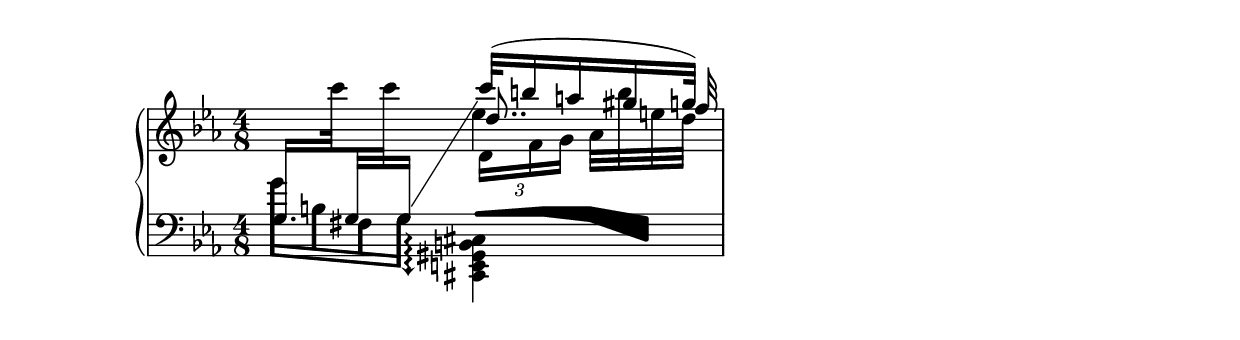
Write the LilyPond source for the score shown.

% Do not edit this file; it is automatically
% generated from Documentation/snippets/new
% This file is in the public domain.
%% Note: this file works from version 2.13.36
\version "2.13.36"
\header {
  lsrtags = "headwords"
  texidoc = "Random complex notation"
  doctitle = "Screech and Boink"
} % begin verbatim


\score {
  \context PianoStaff <<
    \new Staff = "up" {
      \time 4/8
      \key c \minor
      <<
        {
          \revert Stem #'direction
          \change Staff = down
          \set subdivideBeams = ##t
          g16.[
          \change Staff = up
          c'''32
          \change Staff = down
          g32
          \change Staff = up
          c'''32
          \change Staff = down
          g16]
          \change Staff = up
          \stemUp
          \set followVoice = ##t
          c'''32([ b''16 a''16 gis''16 g''32)]
        }
        \\
        { s4 \times 2/3 { d'16[ f' g'] } as'32[ b''32 e'' d''] }
        \\
        { s4 \autoBeamOff d''8.. f''32  }
        \\
        { s4 es''4 }
      >>
    }
    \new Staff = "down" {
      \clef bass
      \key c \minor
      \set subdivideBeams = ##f
      \override Stem #'french-beaming = ##t
      \override Beam #'beam-thickness = #0.3
      \override Stem #'thickness = #4.0
      g'16[ b16 fis16 g16]
      <<
        \makeClusters {
          as16 <as b> <g b> <g cis>
        }
        \\
        {
          \override Staff.Arpeggio #'arpeggio-direction = #DOWN
          <cis, e, gis, b, cis>4\arpeggio
        }
      >>
    }
  >>
  \midi {
    \context {
      \Score
      tempoWholesPerMinute = #(ly:make-moment 60 8)
    }
  }
  \layout {
    ragged-right = ##t
    \context {
      \Staff
      \consists "Horizontal_bracket_engraver"
    }
  }
}
